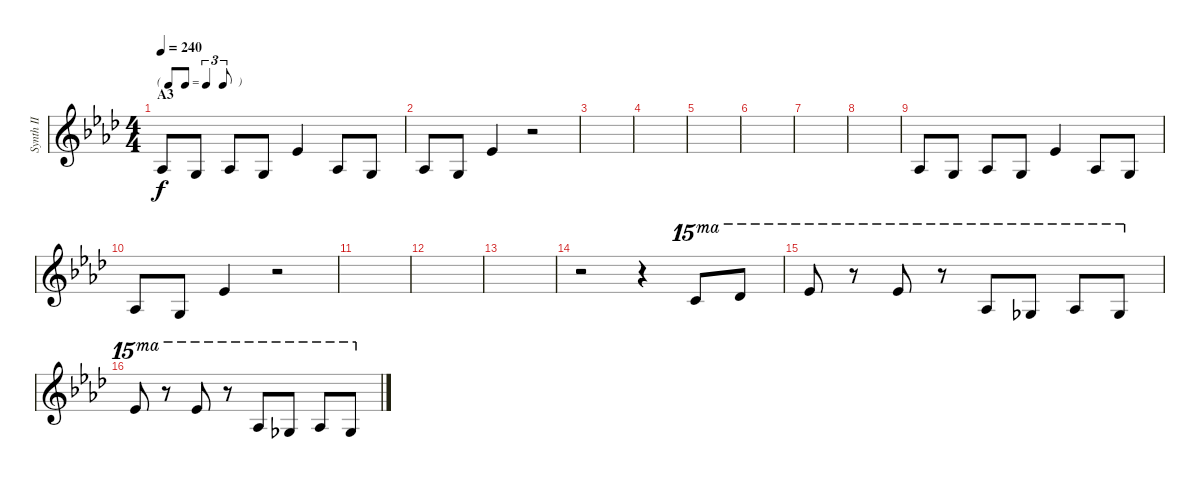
\track ("Synth II" "Synth II") {instrument lead2sawtooth}
\staff {score}
\tuning (E4 B3 G3 D3 A2 E2) {hide}
\ts (4 4)
\tf triplet8th
\section ("" "A3")
\tempo 240
\clef g2
\ks ab
1.3.8{dy f} 0.3.8 1.3.8 0.3.8 4.2.4 1.3.8 0.3.8 |
1.3.8 0.3.8 4.2.4 r.2 |
|
|
|
|
|
|
1.3.8 0.3.8 1.3.8 0.3.8 4.2.4 1.3.8 0.3.8 |
1.3.8 0.3.8 4.2.4 r.2 |
|
|
|
r.2 r.4 20.1.8{ot 15ma} 21.1.8{ot 15ma} |
23.1.8{ot 15ma} r.8{ot 15ma} 23.1.8{ot 15ma} r.8{ot 15ma} 16.1.8{ot 15ma} 14.1.8{ot 15ma} 16.1.8{ot 15ma} 14.1.8{ot 15ma} |
23.1.8{ot 15ma} r.8{ot 15ma} 23.1.8{ot 15ma} r.8{ot 15ma} 16.1.8{ot 15ma} 14.1.8{ot 15ma} 16.1.8{ot 15ma} 14.1.8{ot 15ma}
